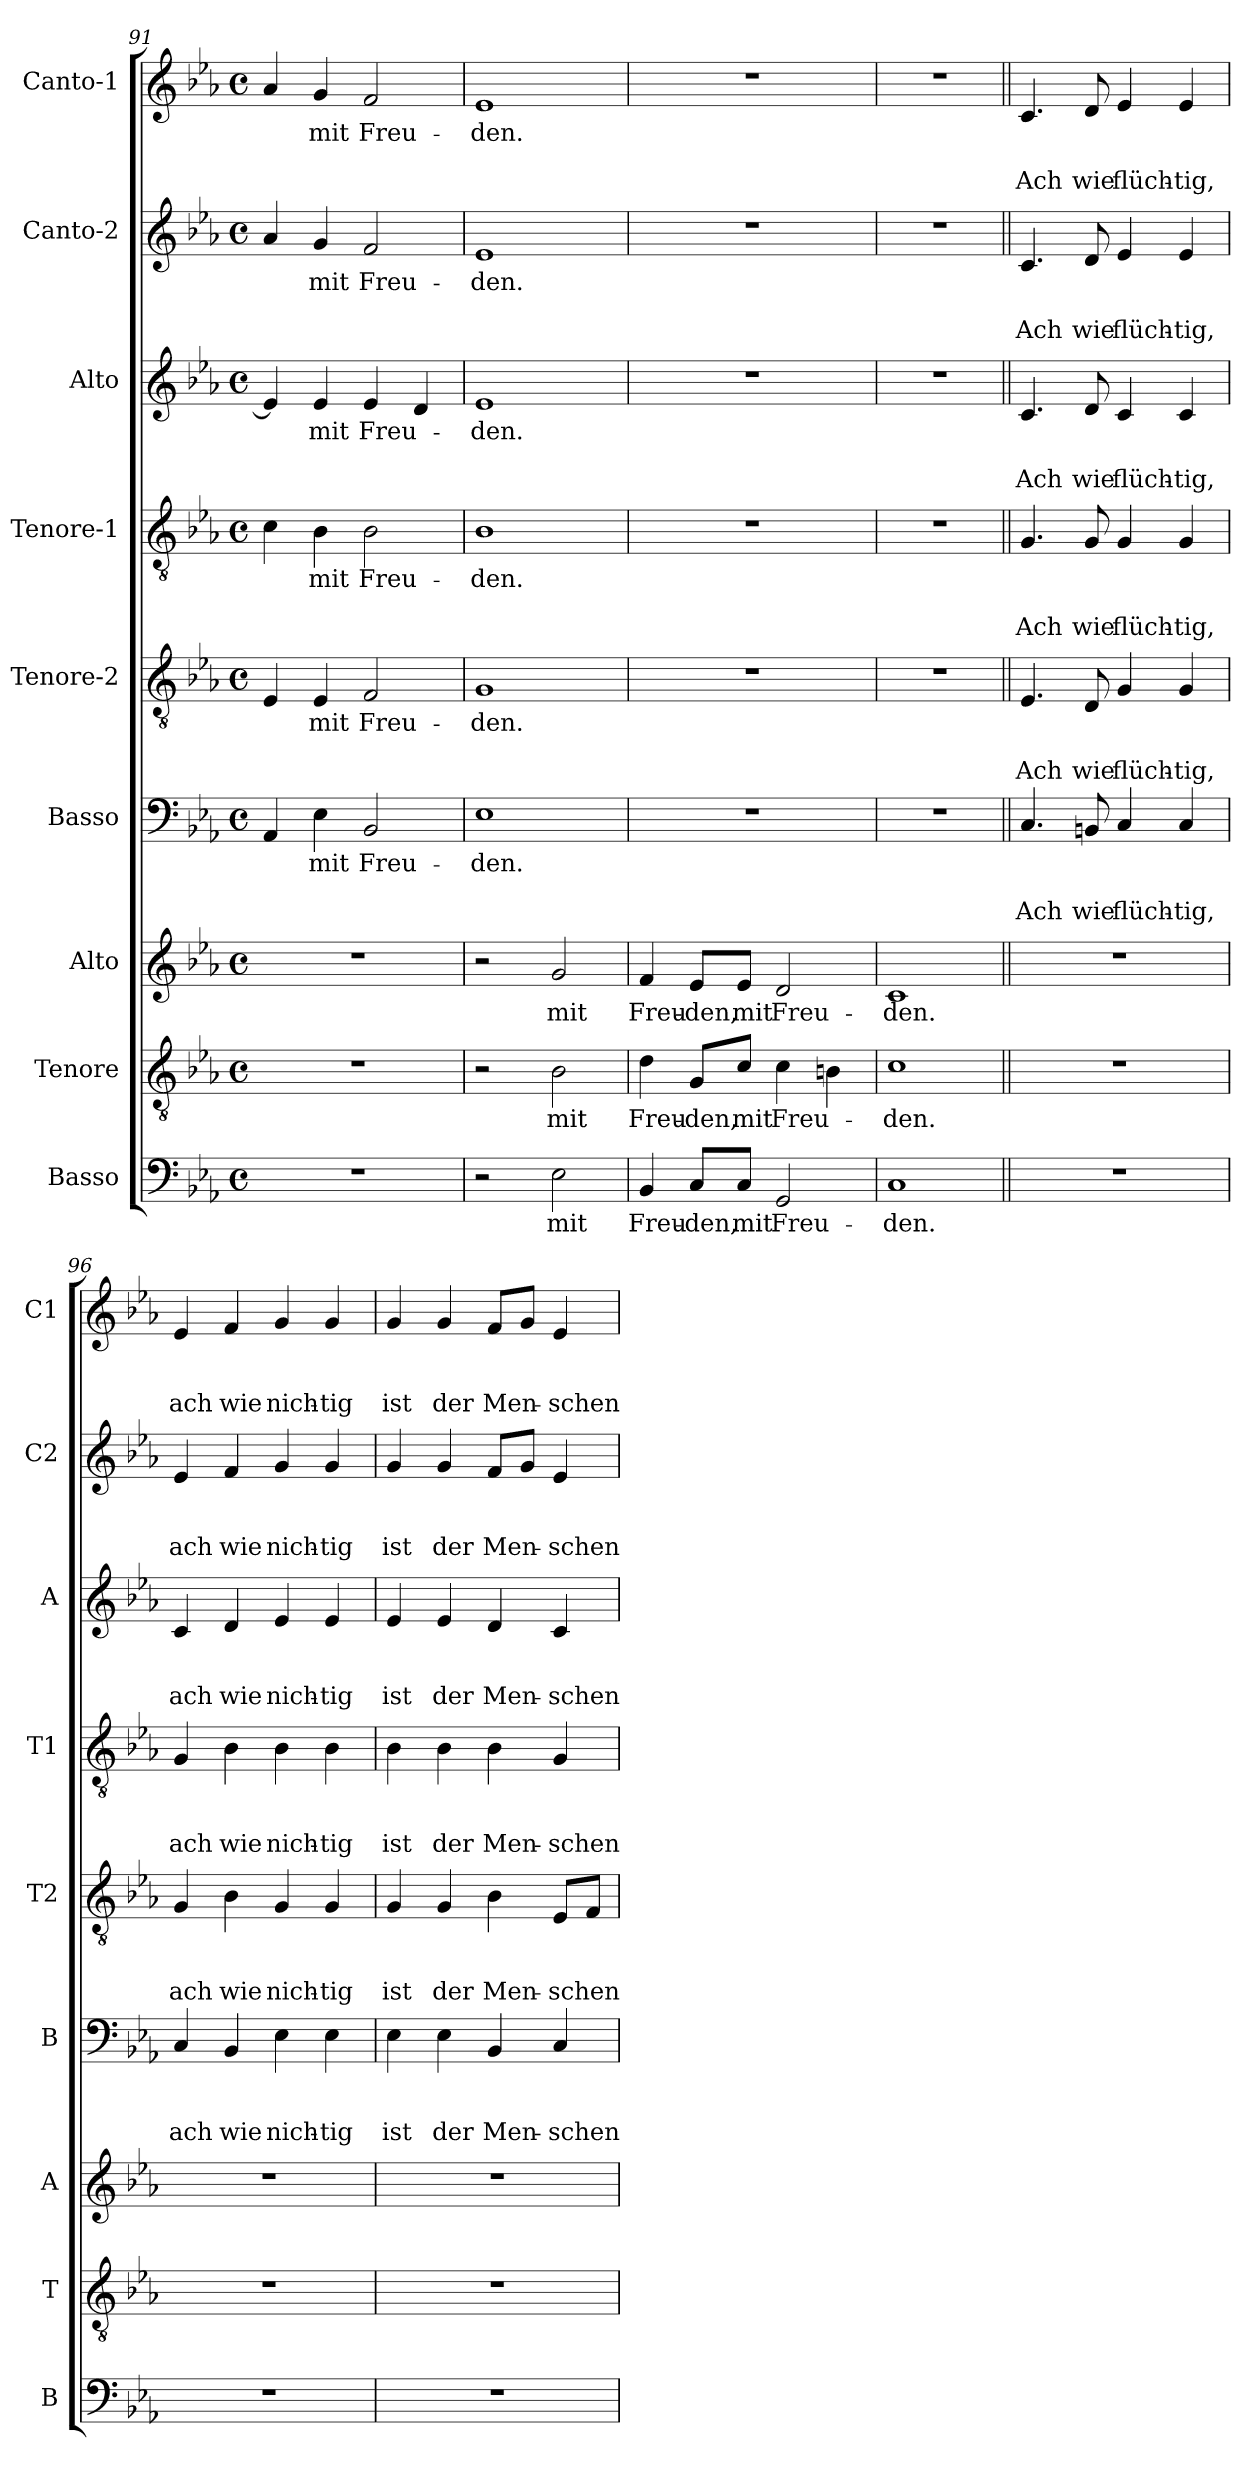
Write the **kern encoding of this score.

**kern	**text	**kern	**text	**kern	**text	**kern	**text	**text	**text	**kern	**text	**text	**text	**kern	**text	**text	**text	**kern	**text	**text	**text	**kern	**text	**text	**text	**kern	**text	**text	**text
*part9	*part9	*part8	*part8	*part7	*part7	*part6	*part6	*part6	*part6	*part5	*part5	*part5	*part5	*part4	*part4	*part4	*part4	*part3	*part3	*part3	*part3	*part2	*part2	*part2	*part2	*part1	*part1	*part1	*part1
*staff9	*staff9	*staff8	*staff8	*staff7	*staff7	*staff6	*staff6	*staff6	*staff6	*staff5	*staff5	*staff5	*staff5	*staff4	*staff4	*staff4	*staff4	*staff3	*staff3	*staff3	*staff3	*staff2	*staff2	*staff2	*staff2	*staff1	*staff1	*staff1	*staff1
*I"Basso	*	*I"Tenore	*	*I"Alto	*	*I"Basso	*	*	*	*I"Tenore-2	*	*	*	*I"Tenore-1	*	*	*	*I"Alto	*	*	*	*I"Canto-2	*	*	*	*I"Canto-1	*	*	*
*I'B	*	*I'T	*	*I'A	*	*I'B	*	*	*	*I'T2	*	*	*	*I'T1	*	*	*	*I'A	*	*	*	*I'C2	*	*	*	*I'C1	*	*	*
*clefF4	*	*clefGv2	*	*clefG2	*	*clefF4	*	*	*	*clefGv2	*	*	*	*clefGv2	*	*	*	*clefG2	*	*	*	*clefG2	*	*	*	*clefG2	*	*	*
*k[b-e-a-]	*	*k[b-e-a-]	*	*k[b-e-a-]	*	*k[b-e-a-]	*	*	*	*k[b-e-a-]	*	*	*	*k[b-e-a-]	*	*	*	*k[b-e-a-]	*	*	*	*k[b-e-a-]	*	*	*	*k[b-e-a-]	*	*	*
*E-:	*	*E-:	*	*E-:	*	*E-:	*	*	*	*E-:	*	*	*	*E-:	*	*	*	*E-:	*	*	*	*E-:	*	*	*	*E-:	*	*	*
*M4/4	*	*M4/4	*	*M4/4	*	*M4/4	*	*	*	*M4/4	*	*	*	*M4/4	*	*	*	*M4/4	*	*	*	*M4/4	*	*	*	*M4/4	*	*	*
*met(c)	*	*met(c)	*	*met(c)	*	*met(c)	*	*	*	*met(c)	*	*	*	*met(c)	*	*	*	*met(c)	*	*	*	*met(c)	*	*	*	*met(c)	*	*	*
=91	=91	=91	=91	=91	=91	=91	=91	=91	=91	=91	=91	=91	=91	=91	=91	=91	=91	=91	=91	=91	=91	=91	=91	=91	=91	=91	=91	=91	=91
1r	.	1r	.	1r	.	4AA-/	.	.	.	4E-/	.	.	.	4c\	.	.	.	4e-/]	.	.	.	4a-/	.	.	.	4a-/	.	.	.
!	!	!	!	!	!	!	!LO:LY:b	!	!	!	!LO:LY:b	!	!	!	!LO:LY:b	!	!	!	!LO:LY:b	!	!	!	!LO:LY:b	!	!	!	!LO:LY:b	!	!
.	.	.	.	.	.	4E-\	mit	.	.	4E-/	mit	.	.	4B-\	mit	.	.	4e-/	mit	.	.	4g/	mit	.	.	4g/	mit	.	.
!	!	!	!	!	!	!	!LO:LY:b	!	!	!	!LO:LY:b	!	!	!	!LO:LY:b	!	!	!	!LO:LY:b	!	!	!	!LO:LY:b	!	!	!	!LO:LY:b	!	!
.	.	.	.	.	.	2BB-/	Freu-	.	.	2F/	Freu-	.	.	2B-\	Freu-	.	.	4e-/	Freu-	.	.	2f/	Freu-	.	.	2f/	Freu-	.	.
.	.	.	.	.	.	.	.	.	.	.	.	.	.	.	.	.	.	4d/	.	.	.	.	.	.	.	.	.	.	.
=92	=92	=92	=92	=92	=92	=92	=92	=92	=92	=92	=92	=92	=92	=92	=92	=92	=92	=92	=92	=92	=92	=92	=92	=92	=92	=92	=92	=92	=92
!	!	!	!	!	!	!	!LO:LY:b	!	!	!	!LO:LY:b	!	!	!	!LO:LY:b	!	!	!	!LO:LY:b	!	!	!	!LO:LY:b	!	!	!	!LO:LY:b	!	!
2r	.	2r	.	2r	.	1E-	-den.	.	.	1G	-den.	.	.	1B-	-den.	.	.	1e-	-den.	.	.	1e-	-den.	.	.	1e-	-den.	.	.
!	!LO:LY:b	!	!LO:LY:b	!	!LO:LY:b	!	!	!	!	!	!	!	!	!	!	!	!	!	!	!	!	!	!	!	!	!	!	!	!
2E-\	mit	2B-\	mit	2g/	mit	.	.	.	.	.	.	.	.	.	.	.	.	.	.	.	.	.	.	.	.	.	.	.	.
=93	=93	=93	=93	=93	=93	=93	=93	=93	=93	=93	=93	=93	=93	=93	=93	=93	=93	=93	=93	=93	=93	=93	=93	=93	=93	=93	=93	=93	=93
!	!LO:LY:b	!	!LO:LY:b	!	!LO:LY:b	!	!	!	!	!	!	!	!	!	!	!	!	!	!	!	!	!	!	!	!	!	!	!	!
4BB-/	Freu-	4d\	Freu-	4f/	Freu-	1r	.	.	.	1r	.	.	.	1r	.	.	.	1r	.	.	.	1r	.	.	.	1r	.	.	.
!	!LO:LY:b	!	!LO:LY:b	!	!LO:LY:b	!	!	!	!	!	!	!	!	!	!	!	!	!	!	!	!	!	!	!	!	!	!	!	!
8C/L	-den,	8G/L	-den,	8e-/L	-den,	.	.	.	.	.	.	.	.	.	.	.	.	.	.	.	.	.	.	.	.	.	.	.	.
!	!LO:LY:b	!	!LO:LY:b	!	!LO:LY:b	!	!	!	!	!	!	!	!	!	!	!	!	!	!	!	!	!	!	!	!	!	!	!	!
8C/J	mit	8c/J	mit	8e-/J	mit	.	.	.	.	.	.	.	.	.	.	.	.	.	.	.	.	.	.	.	.	.	.	.	.
!	!LO:LY:b	!	!LO:LY:b	!	!LO:LY:b	!	!	!	!	!	!	!	!	!	!	!	!	!	!	!	!	!	!	!	!	!	!	!	!
2GG/	Freu-	4c\	Freu-	2d/	Freu-	.	.	.	.	.	.	.	.	.	.	.	.	.	.	.	.	.	.	.	.	.	.	.	.
.	.	4Bn\	.	.	.	.	.	.	.	.	.	.	.	.	.	.	.	.	.	.	.	.	.	.	.	.	.	.	.
=94	=94	=94	=94	=94	=94	=94	=94	=94	=94	=94	=94	=94	=94	=94	=94	=94	=94	=94	=94	=94	=94	=94	=94	=94	=94	=94	=94	=94	=94
!	!LO:LY:b	!	!LO:LY:b	!	!LO:LY:b	!	!	!	!	!	!	!	!	!	!	!	!	!	!	!	!	!	!	!	!	!	!	!	!
1C	-den.	1c	-den.	1c	-den.	1r	.	.	.	1r	.	.	.	1r	.	.	.	1r	.	.	.	1r	.	.	.	1r	.	.	.
!!LO:PB:g=z
=95||	=95||	=95||	=95||	=95||	=95||	=95||	=95||	=95||	=95||	=95||	=95||	=95||	=95||	=95||	=95||	=95||	=95||	=95||	=95||	=95||	=95||	=95||	=95||	=95||	=95||	=95||	=95||	=95||	=95||
!	!	!	!	!	!	!	!	!	!LO:LY:b	!	!	!	!LO:LY:b	!	!	!	!LO:LY:b	!	!	!	!LO:LY:b	!	!	!	!LO:LY:b	!	!	!	!LO:LY:b
1r	.	1r	.	1r	.	4.C/	.	.	Ach	4.E-/	.	.	Ach	4.G/	.	.	Ach	4.c/	.	.	Ach	4.c/	.	.	Ach	4.c/	.	.	Ach
!	!	!	!	!	!	!	!	!	!LO:LY:b	!	!	!	!LO:LY:b	!	!	!	!LO:LY:b	!	!	!	!LO:LY:b	!	!	!	!LO:LY:b	!	!	!	!LO:LY:b
.	.	.	.	.	.	8BBn/	.	.	wie	8D/	.	.	wie	8G/	.	.	wie	8d/	.	.	wie	8d/	.	.	wie	8d/	.	.	wie
!	!	!	!	!	!	!	!	!	!LO:LY:b	!	!	!	!LO:LY:b	!	!	!	!LO:LY:b	!	!	!	!LO:LY:b	!	!	!	!LO:LY:b	!	!	!	!LO:LY:b
.	.	.	.	.	.	4C/	.	.	flüch-	4G/	.	.	flüch-	4G/	.	.	flüch-	4c/	.	.	flüch-	4e-/	.	.	flüch-	4e-/	.	.	flüch-
!	!	!	!	!	!	!	!	!	!LO:LY:b	!	!	!	!LO:LY:b	!	!	!	!LO:LY:b	!	!	!	!LO:LY:b	!	!	!	!LO:LY:b	!	!	!	!LO:LY:b
.	.	.	.	.	.	4C/	.	.	-tig,	4G/	.	.	-tig,	4G/	.	.	-tig,	4c/	.	.	-tig,	4e-/	.	.	-tig,	4e-/	.	.	-tig,
=96	=96	=96	=96	=96	=96	=96	=96	=96	=96	=96	=96	=96	=96	=96	=96	=96	=96	=96	=96	=96	=96	=96	=96	=96	=96	=96	=96	=96	=96
!	!	!	!	!	!	!	!	!	!LO:LY:b	!	!	!	!LO:LY:b	!	!	!	!LO:LY:b	!	!	!	!LO:LY:b	!	!	!	!LO:LY:b	!	!	!	!LO:LY:b
1r	.	1r	.	1r	.	4C/	.	.	ach	4G/	.	.	ach	4G/	.	.	ach	4c/	.	.	ach	4e-/	.	.	ach	4e-/	.	.	ach
!	!	!	!	!	!	!	!	!	!LO:LY:b	!	!	!	!LO:LY:b	!	!	!	!LO:LY:b	!	!	!	!LO:LY:b	!	!	!	!LO:LY:b	!	!	!	!LO:LY:b
.	.	.	.	.	.	4BB-/	.	.	wie	4B-\	.	.	wie	4B-\	.	.	wie	4d/	.	.	wie	4f/	.	.	wie	4f/	.	.	wie
!	!	!	!	!	!	!	!	!	!LO:LY:b	!	!	!	!LO:LY:b	!	!	!	!LO:LY:b	!	!	!	!LO:LY:b	!	!	!	!LO:LY:b	!	!	!	!LO:LY:b
.	.	.	.	.	.	4E-\	.	.	nich-	4G/	.	.	nich-	4B-\	.	.	nich-	4e-/	.	.	nich-	4g/	.	.	nich-	4g/	.	.	nich-
!	!	!	!	!	!	!	!	!	!LO:LY:b	!	!	!	!LO:LY:b	!	!	!	!LO:LY:b	!	!	!	!LO:LY:b	!	!	!	!LO:LY:b	!	!	!	!LO:LY:b
.	.	.	.	.	.	4E-\	.	.	-tig	4G/	.	.	-tig	4B-\	.	.	-tig	4e-/	.	.	-tig	4g/	.	.	-tig	4g/	.	.	-tig
=97	=97	=97	=97	=97	=97	=97	=97	=97	=97	=97	=97	=97	=97	=97	=97	=97	=97	=97	=97	=97	=97	=97	=97	=97	=97	=97	=97	=97	=97
!	!	!	!	!	!	!	!	!	!LO:LY:b	!	!	!	!LO:LY:b	!	!	!	!LO:LY:b	!	!	!	!LO:LY:b	!	!	!	!LO:LY:b	!	!	!	!LO:LY:b
1r	.	1r	.	1r	.	4E-\	.	.	ist	4G/	.	.	ist	4B-\	.	.	ist	4e-/	.	.	ist	4g/	.	.	ist	4g/	.	.	ist
!	!	!	!	!	!	!	!	!	!LO:LY:b	!	!	!	!LO:LY:b	!	!	!	!LO:LY:b	!	!	!	!LO:LY:b	!	!	!	!LO:LY:b	!	!	!	!LO:LY:b
.	.	.	.	.	.	4E-\	.	.	der	4G/	.	.	der	4B-\	.	.	der	4e-/	.	.	der	4g/	.	.	der	4g/	.	.	der
!	!	!	!	!	!	!	!	!	!LO:LY:b	!	!	!	!LO:LY:b	!	!	!	!LO:LY:b	!	!	!	!LO:LY:b	!	!	!	!LO:LY:b	!	!	!	!LO:LY:b
.	.	.	.	.	.	4BB-/	.	.	Men-	4B-\	.	.	Men-	4B-\	.	.	Men-	4d/	.	.	Men-	8f/L	.	.	Men-	8f/L	.	.	Men-
.	.	.	.	.	.	.	.	.	.	.	.	.	.	.	.	.	.	.	.	.	.	8g/J	.	.	.	8g/J	.	.	.
!	!	!	!	!	!	!	!	!	!LO:LY:b	!	!	!	!LO:LY:b	!	!	!	!LO:LY:b	!	!	!	!LO:LY:b	!	!	!	!LO:LY:b	!	!	!	!LO:LY:b
.	.	.	.	.	.	4C/	.	.	-schen	8E-/L	.	.	-schen	4G/	.	.	-schen	4c/	.	.	-schen	4e-/	.	.	-schen	4e-/	.	.	-schen
.	.	.	.	.	.	.	.	.	.	8F/J	.	.	.	.	.	.	.	.	.	.	.	.	.	.	.	.	.	.	.
=	=	=	=	=	=	=	=	=	=	=	=	=	=	=	=	=	=	=	=	=	=	=	=	=	=	=	=	=	=
*-	*-	*-	*-	*-	*-	*-	*-	*-	*-	*-	*-	*-	*-	*-	*-	*-	*-	*-	*-	*-	*-	*-	*-	*-	*-	*-	*-	*-	*-
